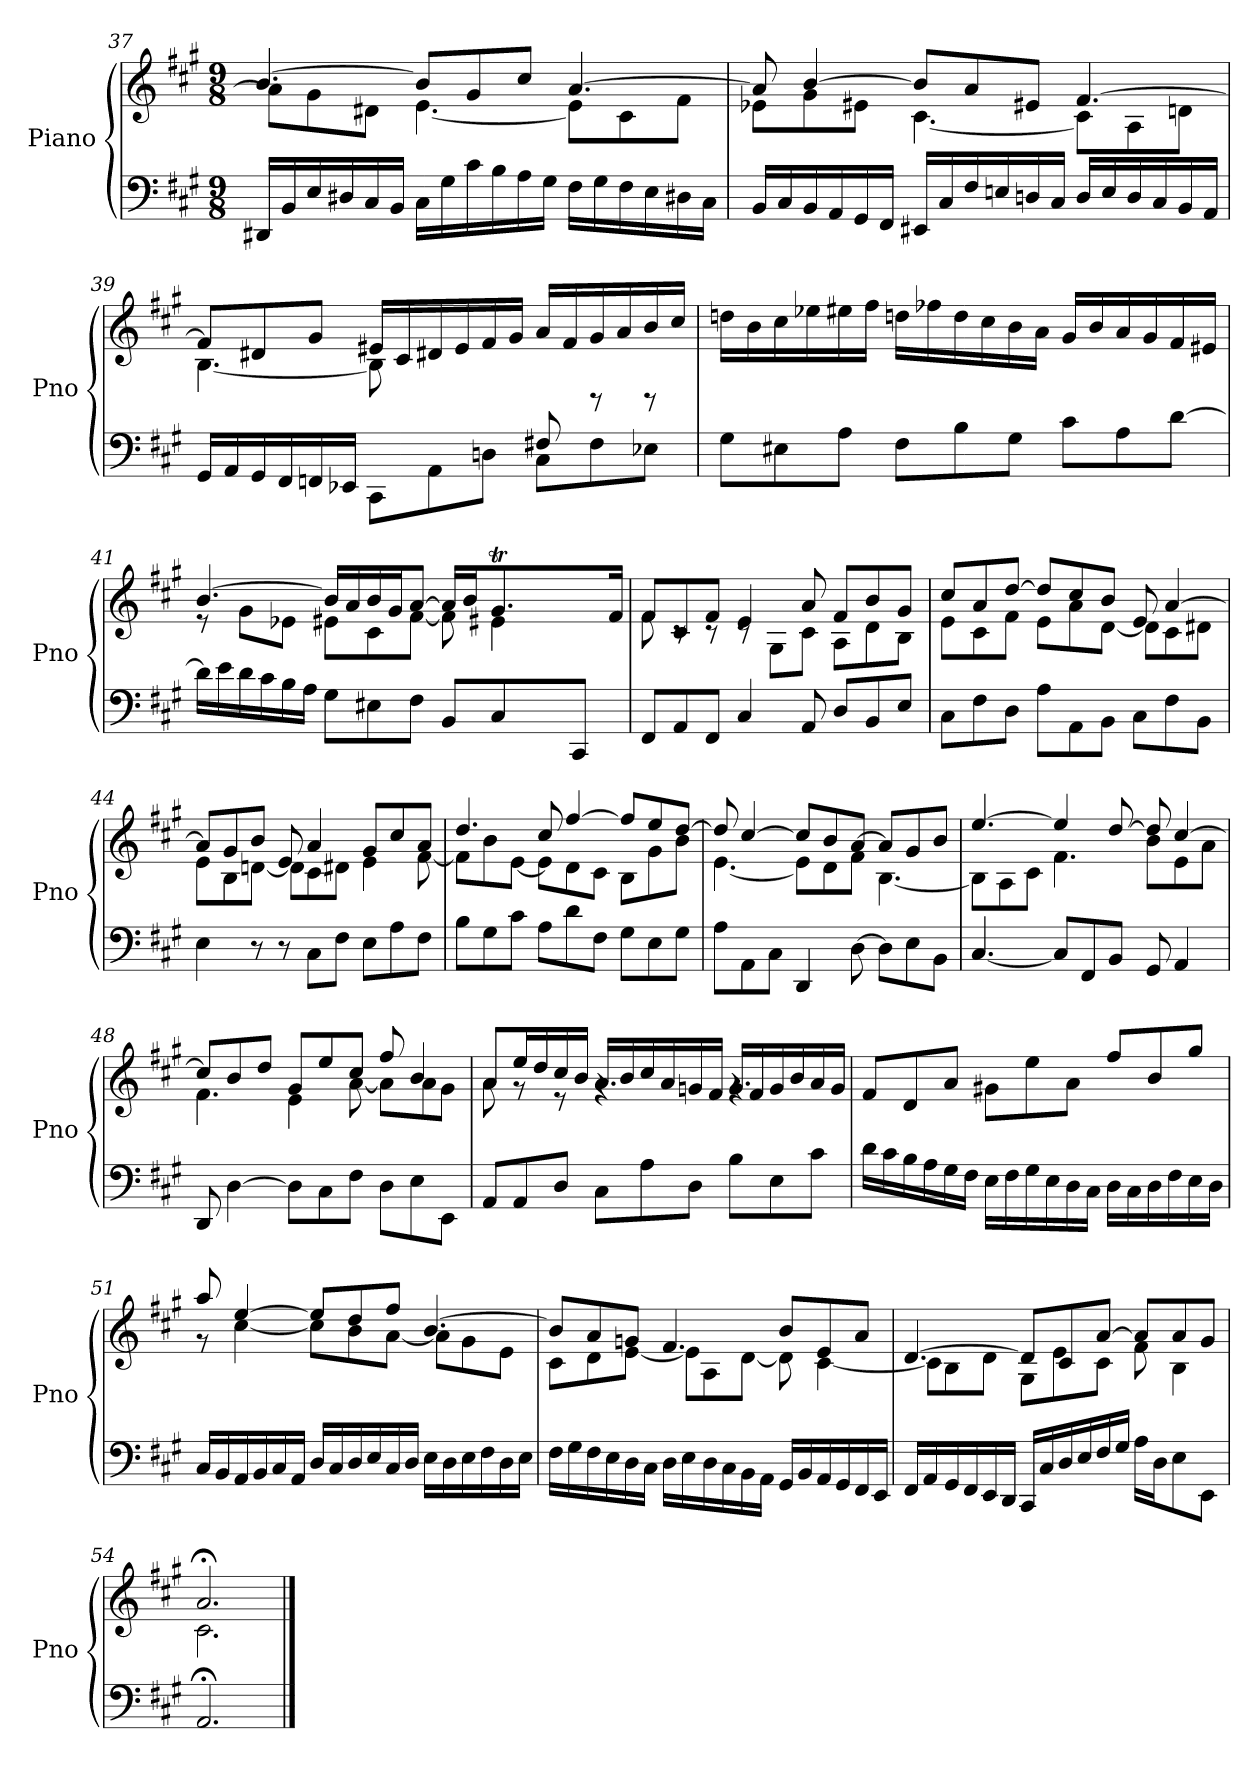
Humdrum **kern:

**kern	**kern
*part1	*part1
*staff2	*staff1
*I"Piano	*
*I'Pno	*
*clefF4	*clefG2
*k[f#c#g#]	*k[f#c#g#]
*M9/8	*M9/8
=37	=37
*	*^
16DD#X/LL	[4.b/	8a\L]
16BB/	.	.
16E/	.	8g#\
16D#X/	.	.
16C#/	.	8d#X\J
16BB/JJ	.	.
16C#\LL	8b/L]	[4.e\
16G#\	.	.
16c#\	8g#/	.
16B\	.	.
16A\	8cc#/J	.
16G#\JJ	.	.
16F#\LL	[4.a/	8e\L]
16G#\	.	.
16F#\	.	8c#\
16E\	.	.
16D#X\	.	8f#\J
16C#\JJ	.	.
!!LO:LB:g=z	!!
=38	=38	=38
16BB/LL	8a/]	8e-Xi\L
16C#/	.	.
16BB/	[4b/	8g#\
16AA/	.	.
16GG#/	.	8e#X\J
16FF#/JJ	.	.
16EE#X/LL	8b/L]	[4.c#\
16C#/	.	.
16F#/	8a/	.
16En/	.	.
16Dn/	8e#X/J	.
16C#/JJ	.	.
16D/LL	[4.f#/	8c#\L]
16E/	.	.
16D/	.	8A\
16C#/	.	.
16BB/	.	8dn\J
16AA/JJ	.	.
=39	=39	=39
*^	*	*
16GG#/LL	2ryy	8f#/L]	[4.B\
16AA/	.	.	.
16GG#/	.	8d#X/	.
16FF#/	.	.	.
16FFni/	.	8g#/J	.
16EE-Xi/JJ	.	.	.
8CC#\L	.	16e#X/LL	8B\L]
.	.	16c#/	.
8AA\	8A/	16d#X/	2ryy
.	.	16e#/	.
8Dn\J	8B/J	16f#/	.
.	.	16g#/JJ	.
8C#\L	8F#Xi/	16a/LL	.
.	.	16f#/	.
8F#\	8rg	16g#/	.
.	.	16a/	.
8E-Xi\J	8rg	16b/	8ryy
.	.	16cc#/JJ	.
*v	*v	*	*
*	*v	*v
!!LO:LB:g=z
=40	=40
8G#\L	16ddn\LL
.	16b\
8E#X\	16cc#\
.	16ee-Xi\
8A\J	16ee#X\
.	16ff#\JJ
8F#\L	16ddn\LL
.	16ff-Xi\
8B\	16dd\
.	16cc#\
8G#\J	16b\
.	16a\JJ
8c#\L	16g#/LL
.	16b/
8A\	16a/
.	16g#/
[8d\J	16f#/
.	16e#X/JJ
=41	=41
*^	*^
*	*	*	*^
2..ryy	16d\LL]	[4.b/	8r	2..ryy
.	16e\	.	.	.
.	16d\	.	8g#\L	.
.	16c#\	.	.	.
.	16B\	.	8e-Xi\J	.
.	16A\JJ	.	.	.
.	8G#\L	16b/LL]	8e#X\L	.
.	.	16a/	.	.
.	8E#X\	16b/	8c#\	.
.	.	16g#/J	.	.
.	8F#\J	[8a/J	[8f#\J	.
.	8BB/L	16a/LL]	8f#\]	.
.	.	16b/J	.	.
8.ryy	8C#/	8.g#t/	4e#X\	32ayy
.	.	.	.	32g#yy
.	.	.	.	32ayy
.	.	.	.	32g#yy
.	8CC#/J	.	.	32ayy
.	.	.	.	32g#yy
16ryy	.	16f#/Jk	.	16ryy
*v	*v	*	*	*
*	*	*v	*v
!!LO:PB:g=z
=42	=42	=42
8FF#/L	8f#/L	8f#\
8AA/	8c#/	8rc
8FF#/J	8f#/J	8rc
4C#/	4e/	8rc
.	.	8G#\L
8AA/	8a/	8c#\J
8D/L	8f#/L	8A\L
8BB/	8b/	8d\
8E/J	8g#/J	8B\J
!!LO:LB:g=z	!!
=43	=43	=43
8C#\L	8cc#/L	8e\L
8F#\	8a/	8c#\
8D\J	[8dd/J	8f#\J
8A\L	8dd/L]	8e\L
8AA\	8cc#/	8a\
8BB\J	8b/J	[8d\J
8C#\L	8e/	8d\L]
8F#\	[4a/	8c#\
8BB\J	.	8d#X\J
=44	=44	=44
4E\	8a/L]	8e\L
.	8g#/	8B\
8r	8b/J	[8dn\J
8r	8e/	8d\L]
8C#\L	4a/	8c#\
8F#\J	.	8d#X\J
8E\L	8g#/L	4e\
8A\	8cc#/	.
8F#\J	8a/J	[8f#\
=45	=45	=45
8B\L	4.dd/	8f#\L]
8G#\	.	8b\
8c#\J	.	[8e\J
8A\L	8cc#/	8e\L]
8d\	[4ff#/	8d\
8F#\J	.	8c#\J
8G#\L	8ff#/L]	8B\L
8E\	8ee/	8g#\
8G#\J	[8dd/J	8b\J
=46	=46	=46
8A\L	8dd/]	[4.e\
8AA\	[4cc#/	.
8C#\J	.	.
4DD/	8cc#/L]	8e\L]
.	8b/	8d\
[8D\	[8a/J	8f#\J
8D\L]	8a/L]	[4.B\
8E\	8g#/	.
8BB\J	8b/J	.
!!LO:LB:g=z	!!
=47	=47	=47
[4.C#/	[4.ee/	8B\L]
.	.	8A\
.	.	8c#\J
8C#/L]	4ee/]	4.f#\
8FF#/	.	.
8BB/J	[8dd/	.
8GG#/	8dd/]	8b\L
4AA/	[4cc#/	8e\
.	.	8a\J
=48	=48	=48
8DD/	8cc#/L]	4.f#\
[4D\	8b/	.
.	8dd/J	.
8D\L]	8g#/L	4e\
8C#\	8ee/	.
8F#\J	8cc#/J	[8a\
8D\L	8ff#/	8a\L]
8E\	4b/	8a\
8EE\J	.	8g#\J
=49	=49	=49
8AA/L	8a/L	8a\
8AA/	16ee/L	8r
.	16dd/	.
8D/J	16cc#/	8r
.	16b/JJ	.
8C#\L	16a/LL	4.rg
.	16b/	.
8A\	16cc#/	.
.	16a/	.
8D\J	16gn/	.
.	16f#/JJ	.
8B\L	16g/LL	4.rg
.	16f#/	.
8E\	16g/	.
.	16b/	.
8c#\J	16a/	.
.	16g/JJ	.
*	*v	*v
!!LO:LB:g=z
=50	=50
16d\LL	8f#/L
16c#\	.
16B\	8d/
16A\	.
16G#\	8a/J
16F#\JJ	.
16E\LL	8g#X\L
16F#\	.
16G#\	8ee\
16E\	.
16D\	8a\J
16C#\JJ	.
16D\LL	8ff#/L
16C#\	.
16D\	8b/
16F#\	.
16E\	8gg#/J
16D\JJ	.
=51	=51
*	*^
16C#/LL	8aa/	8r
16BB/	.	.
16AA/	[4ee/	[4cc#\
16BB/	.	.
16C#/	.	.
16AA/JJ	.	.
16D/LL	8ee/L]	8cc#\L]
16C#/	.	.
16D/	8dd/	8b\
16E/	.	.
16C#/	8ff#/J	[8a\J
16D/JJ	.	.
16E\LL	[4.b/	8a\L]
16D\	.	.
16E\	.	8g#\
16F#\	.	.
16D\	.	8e\J
16E\JJ	.	.
!!LO:LB:g=z	!!
=52	=52	=52
16F#\LL	8b/L]	8c#\L
16G#\	.	.
16F#\	8a/	8d\
16E\	.	.
16D\	8gn/J	[8e\J
16C#\JJ	.	.
16D\LL	4.f#/	8e\L]
16E\	.	.
16D\	.	8A\
16C#\	.	.
16BB\	.	[8d\J
16AA\JJ	.	.
16GG#/LL	8b/L	8d\]
16BB/	.	.
16AA/	8e/	[4c#\
16GG#/	.	.
16FF#/	8a/J	.
16EE/JJ	.	.
=53	=53	=53
16FF#/LL	[4.d/	8c#\L]
16AA/	.	.
16GG#/	.	8B\
16FF#/	.	.
16EE/	.	8d\J
16DD/JJ	.	.
16CC#/LL	8d/L]	8G#\L
16C#/	.	.
16D/	8c#/	8e\
16E/	.	.
16F#/	[8a/J	8c#\J
16G#/JJ	.	.
16A\LL	8a/L]	8f#\
16D\J	.	.
8E\	8a/	4B\
8EE\J	8g#/J	.
=54	=54	=54
2.AA;/	2.a;</	2.c#\
*	*v	*v
==	==
*-	*-
